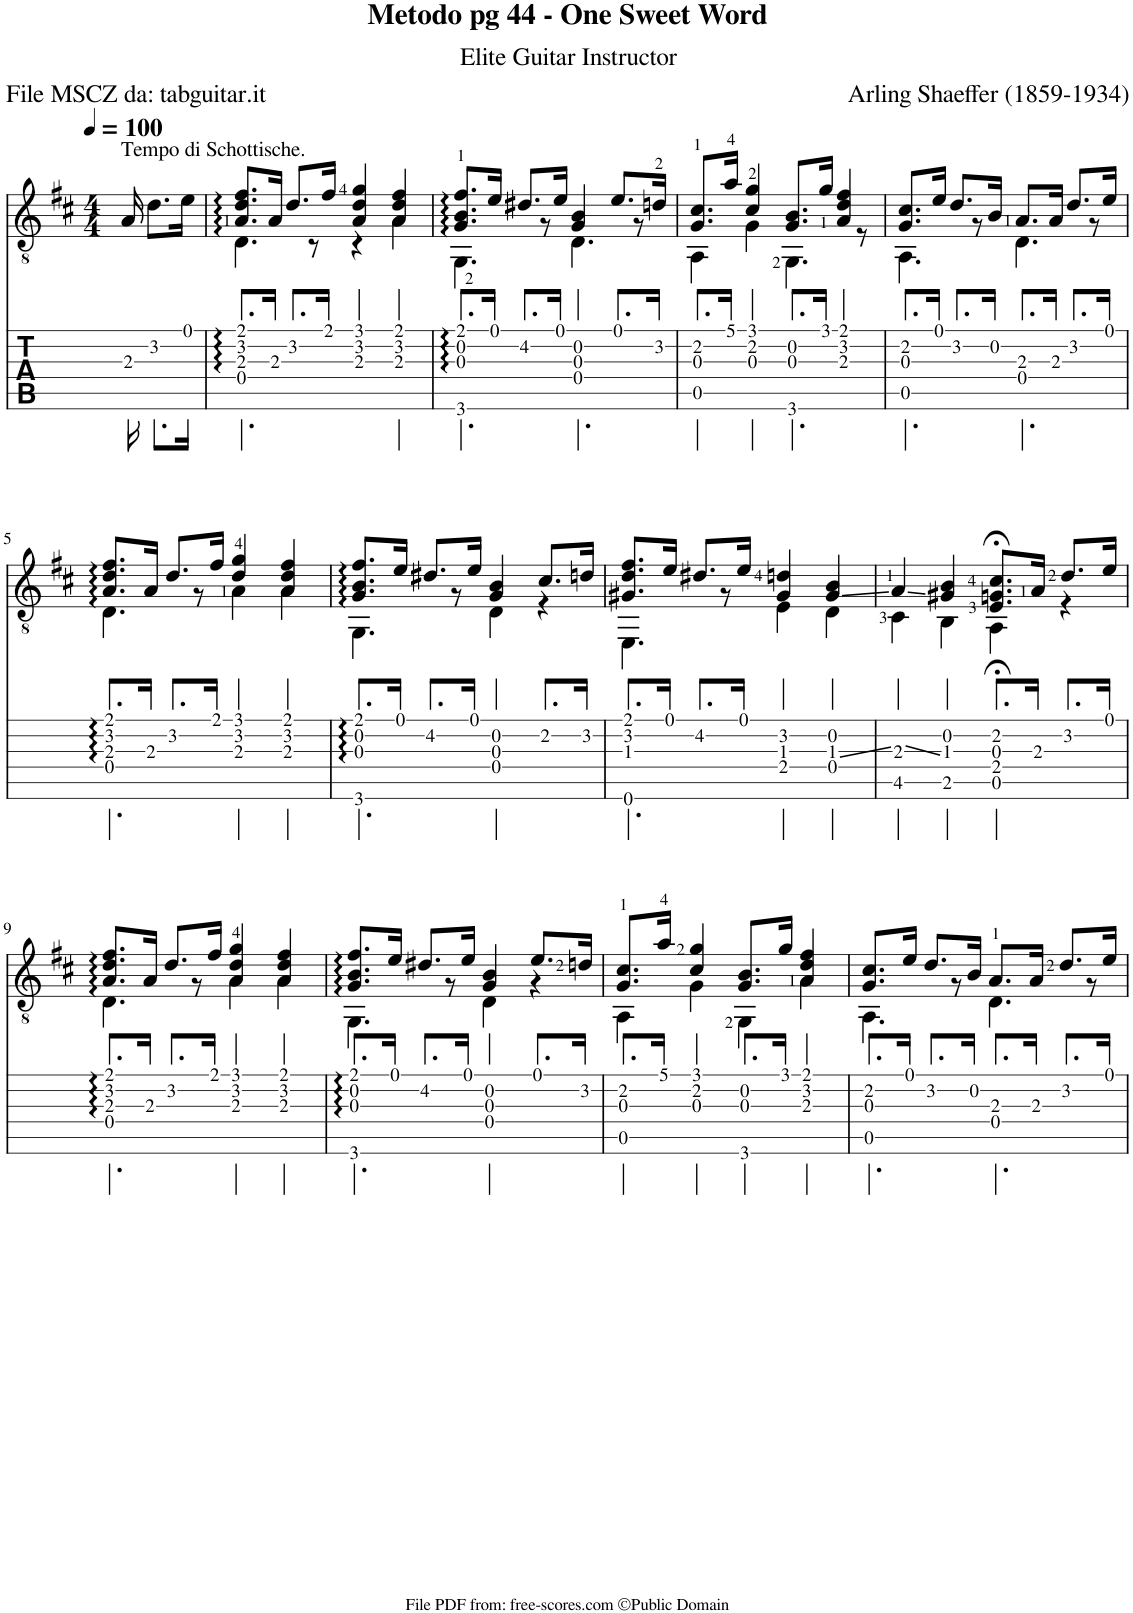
**kern	**kern
*part2	*part1
*staff2	*staff1
*I"Chitarra classica (Intavolatura)	*I"Guitar
*stria6	*
*	*clefGv2
*k[f#c#]	*k[f#c#]
*M4/4	*M4/4
*MM100	*MM100
=	=
!	!LO:TX:a:t=Tempo di Schottische.
16A\	16A/
8.d\L	8.d\L
16e\Jk	16e\Jk
=1	=1
*^	*^
8.A/ 8.d/ 8.f#/L	4.D\	8.A/ 8.d/ 8.f#/L	4.D\
16A/Jk	.	16A/Jk	.
8.d/L	.	8.d/L	.
.	8r	.	8r
16f#/Jk	.	16f#/Jk	.
4A/ 4d/ 4g/	4r	4A/ 4d/ 4g/	4r
4A/ 4d/ 4f#/	4A\	4A/ 4d/ 4f#/	4A\
=2	=2	=2	=2
8.G/ 8.B/ 8.f#/L	4.GG\	8.G/ 8.B/ 8.f#/L	4.GG\
16e/Jk	.	16e/Jk	.
8.d#X/L	.	8.d#X/L	.
.	8r	.	8r
16e/Jk	.	16e/Jk	.
4G/ 4B/	4.D\	4G/ 4B/	4.D\
8.e/L	.	8.e/L	.
.	8r	.	8r
16dn/Jk	.	16dn/Jk	.
=3	=3	=3	=3
8.G/ 8.c#/L	4AA\	8.G/ 8.c#/L	4AA\
16a/Jk	.	16a/Jk	.
4c#/ 4g/	4G\	4c#/ 4g/	4G\
8.G/ 8.B/L	4.GG\	8.G/ 8.B/L	4.GG\
16g/Jk	.	16g/Jk	.
4A/ 4d/ 4f#/	.	4A/ 4d/ 4f#/	.
.	8r	.	8r
=4	=4	=4	=4
8.G/ 8.c#/L	4.AA\	8.G/ 8.c#/L	4.AA\
16e/Jk	.	16e/Jk	.
8.d/L	.	8.d/L	.
.	8r	.	8r
16B/Jk	.	16B/Jk	.
8.A/L	4.D\	8.A/L	4.D\
16A/Jk	.	16A/Jk	.
8.d/L	.	8.d/L	.
.	8r	.	8r
16e/Jk	.	16e/Jk	.
!!LO:LB:g=z	!!
=5	=5	=5	=5
8.A/ 8.d/ 8.f#/L	4.D\	8.A/ 8.d/ 8.f#/L	4.D\
16A/Jk	.	16A/Jk	.
8.d/L	.	8.d/L	.
.	8r	.	8r
16f#/Jk	.	16f#/Jk	.
4d/ 4g/	4A\	4d/ 4g/	4A\
4A/ 4d/ 4f#/	4A\	4A/ 4d/ 4f#/	4A\
=6	=6	=6	=6
8.G/ 8.B/ 8.f#/L	4.GG\	8.G/ 8.B/ 8.f#/L	4.GG\
16e/Jk	.	16e/Jk	.
8.d#X/L	.	8.d#X/L	.
.	8r	.	8r
16e/Jk	.	16e/Jk	.
4G/ 4B/	4D\	4G/ 4B/	4D\
8.c#/L	4r	8.c#/L	4r
16dn/Jk	.	16dn/Jk	.
=7	=7	=7	=7
8.G#X/ 8.d/ 8.f#/L	4.EE\	8.G#X/ 8.d/ 8.f#/L	4.EE\
16e/Jk	.	16e/Jk	.
8.d#X/L	.	8.d#X/L	.
.	8r	.	8r
16e/Jk	.	16e/Jk	.
4G#/ 4dn/	4E\	4G#/ 4dn/	4E\
4G#/ 4B/	4D\	4G#/ 4B/	4D\
=8	=8	=8	=8
4A/	4C#\	4A/	4C#\
4G#X/ 4B/	4BB\	4G#X/ 4B/	4BB\
8.E/;< 8.Gn/;< 8.c#/;<L	4AA\	8.E/;< 8.Gn/;< 8.c#/;<L	4AA\
16A/Jk	.	16A/Jk	.
8.d/L	4r	8.d/L	4r
16e/Jk	.	16e/Jk	.
!!LO:LB:g=z	!!
=9	=9	=9	=9
8.A/ 8.d/ 8.f#/L	4.D\	8.A/ 8.d/ 8.f#/L	4.D\
16A/Jk	.	16A/Jk	.
8.d/L	.	8.d/L	.
.	8r	.	8r
16f#/Jk	.	16f#/Jk	.
4A/ 4d/ 4g/	4A\	4A/ 4d/ 4g/	4A\
4A/ 4d/ 4f#/	4A\	4A/ 4d/ 4f#/	4A\
=10	=10	=10	=10
8.G/ 8.B/ 8.f#/L	4.GG\	8.G/ 8.B/ 8.f#/L	4.GG\
16e/Jk	.	16e/Jk	.
8.d#X/L	.	8.d#X/L	.
.	8r	.	8r
16e/Jk	.	16e/Jk	.
4G/ 4B/	4D\	4G/ 4B/	4D\
8.e/L	4r	8.e/L	4r
16dn/Jk	.	16dn/Jk	.
=11	=11	=11	=11
8.G/ 8.c#/L	4AA\	8.G/ 8.c#/L	4AA\
16a/Jk	.	16a/Jk	.
4c#/ 4g/	4G\	4c#/ 4g/	4G\
8.G/ 8.B/L	4GG\	8.G/ 8.B/L	4GG\
16g/Jk	.	16g/Jk	.
4A/ 4d/ 4f#/	4A\	4A/ 4d/ 4f#/	4A\
=12	=12	=12	=12
8.G/ 8.c#/L	4.AA\	8.G/ 8.c#/L	4.AA\
16e/Jk	.	16e/Jk	.
8.d/L	.	8.d/L	.
.	8r	.	8r
16B/Jk	.	16B/Jk	.
8.A/L	4.D\	8.A/L	4.D\
16A/Jk	.	16A/Jk	.
8.d/L	.	8.d/L	.
.	8r	.	8r
16e/Jk	.	16e/Jk	.
*v	*v	*	*
*	*v	*v
=	=
*-	*-
